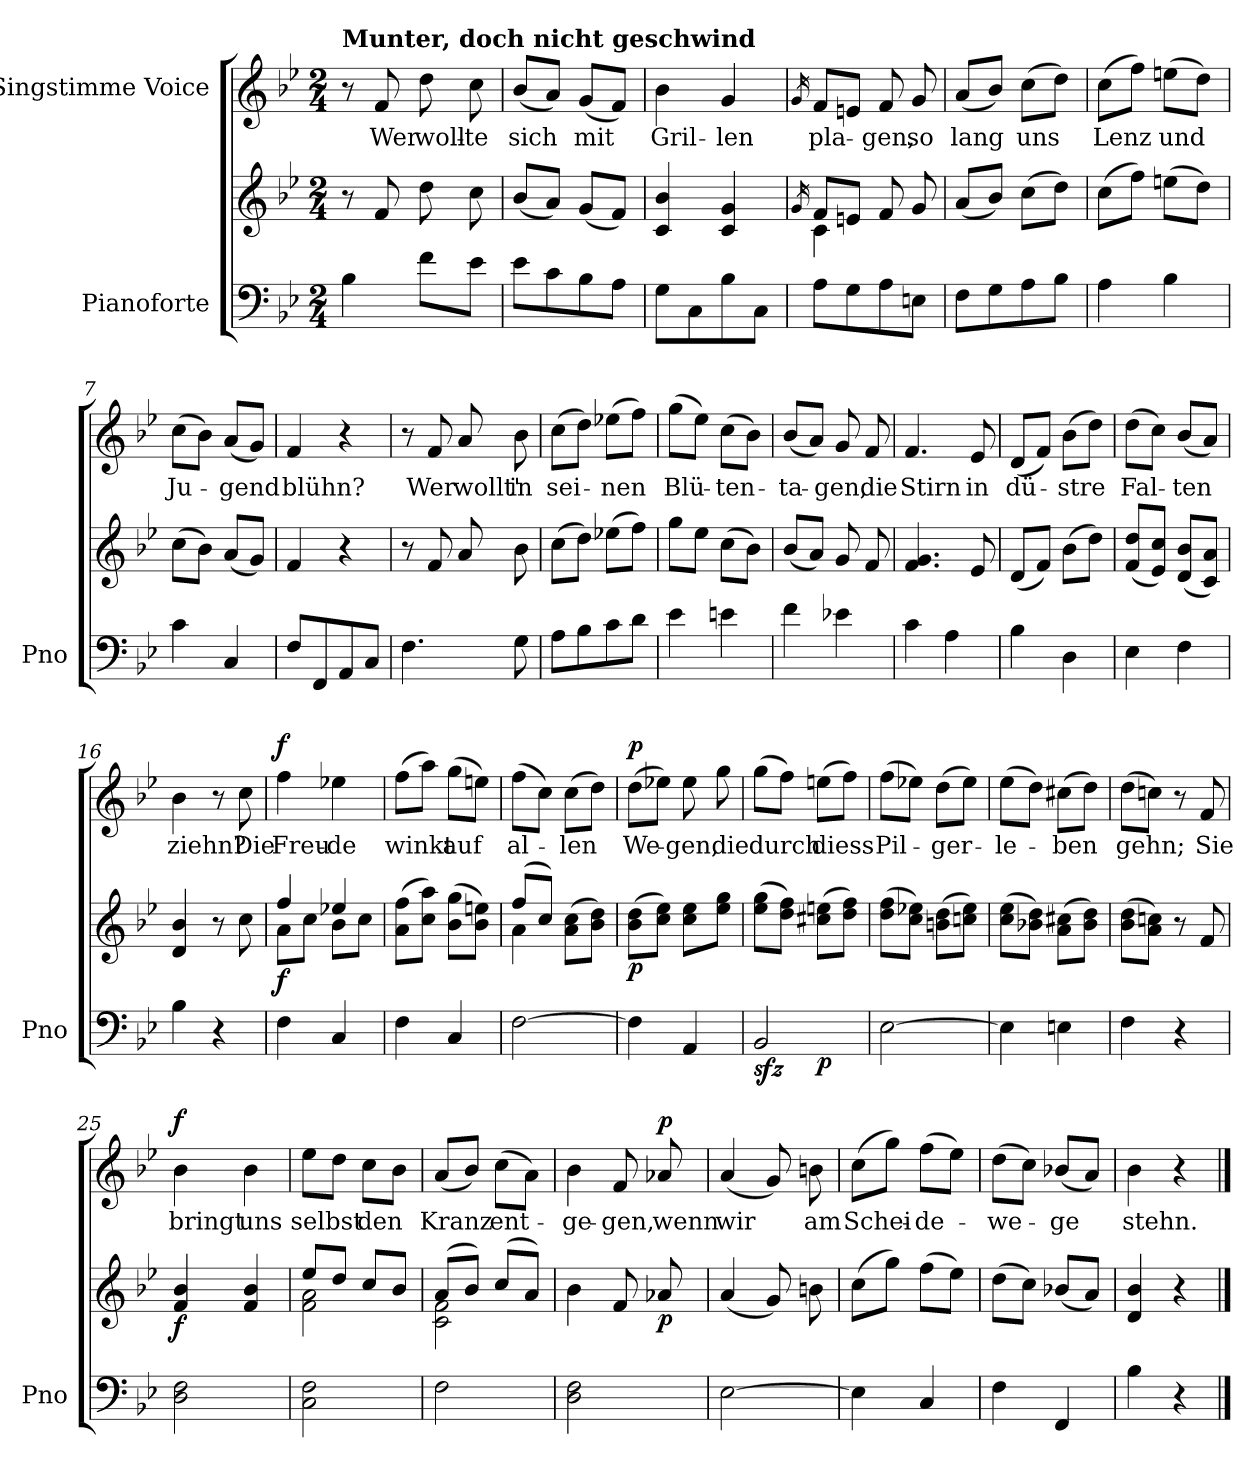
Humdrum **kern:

**kern	**kern	**dynam	**kern	**text	**dynam
*part2	*part2	*part2	*part1	*part1	*part1
*staff3	*staff2	*staff2/3	*staff1	*staff1	*staff1
*I"Pianoforte	*	*	*I"Singstimme Voice	*	*
*I'Pno	*	*	*	*	*
*clefF4	*clefG2	*	*clefG2	*	*
*k[b-e-]	*k[b-e-]	*	*k[b-e-]	*	*
*M2/4	*M2/4	*	*M2/4	*	*
=1	=1	=1	=1	=1	=1
!	!	!	!LO:TX:a:B:t=Munter, doch nicht geschwind	!	!
4B-\	8r	.	8r	.	.
!	!	!	!	!LO:LY:b	!
.	8f/	.	8f/	Wer	.
!	!	!	!	!LO:LY:b	!
8f\L	8dd\	.	8dd\	woll-	.
!	!	!	!	!LO:LY:b	!
8e-\J	8cc\	.	8cc\	-te	.
=2	=2	=2	=2	=2	=2
!	!	!	!	!LO:LY:b	!
8e-\L	(8b-/L	.	(8b-/L	sich	.
8c\	8a/J)	.	8a/J)	.	.
!	!	!	!	!LO:LY:b	!
8B-\	(8g/L	.	(8g/L	mit	.
8A\J	8f/J)	.	8f/J)	.	.
=3	=3	=3	=3	=3	=3
!	!	!	!	!LO:LY:b	!
8G\L	4c/ 4b-/	.	4b-\	Gril-	.
8C\	.	.	.	.	.
!	!	!	!	!LO:LY:b	!
8B-\	4c/ 4g/	.	4g/	-len	.
8C\J	.	.	.	.	.
=4	=4	=4	=4	=4	=4
.	16qg/	.	16qg/	.	.
*	*^	*	*	*	*
!	!	!	!	!	!LO:LY:b	!
8A\L	8f/L	4c\	.	8f/L	pla-	.
8G\	8en/J	.	.	8en/J	.	.
!	!	!	!	!	!LO:LY:b	!
8A\	8f/	4ryy	.	8f/	-gen,	.
!	!	!	!	!	!LO:LY:b	!
8En\J	8g/	.	.	8g/	so	.
*	*v	*v	*	*	*	*
=5	=5	=5	=5	=5	=5
!	!	!	!	!LO:LY:b	!
8F\L	(8a/L	.	(8a/L	lang	.
8G\	8b-/J)	.	8b-/J)	.	.
!	!	!	!	!LO:LY:b	!
8A\	(8cc\L	.	(8cc\L	uns	.
8B-\J	8dd\J)	.	8dd\J)	.	.
=6	=6	=6	=6	=6	=6
!	!	!	!	!LO:LY:b	!
4A\	(8cc\L	.	(8cc\L	Lenz	.
.	8ff\J)	.	8ff\J)	.	.
!	!	!	!	!LO:LY:b	!
4B-\	(8een\L	.	(8een\L	und	.
.	8dd\J)	.	8dd\J)	.	.
=7	=7	=7	=7	=7	=7
!	!	!	!	!LO:LY:b	!
4c\	(8cc\L	.	(8cc\L	Ju-	.
.	8b-\J)	.	8b-\J)	.	.
!	!	!	!	!LO:LY:b	!
4C/	(8a/L	.	(8a/L	-gend	.
.	8g/J)	.	8g/J)	.	.
!!LO:LB:g=z
=8	=8	=8	=8	=8	=8
!	!	!	!	!LO:LY:b	!
8F/L	4f/	.	4f/	blühn?	.
8FF/	.	.	.	.	.
8AA/	4r	.	4r	.	.
8C/J	.	.	.	.	.
=9	=9	=9	=9	=9	=9
4.F\	8r	.	8r	.	.
!	!	!	!	!LO:LY:b	!
.	8f/	.	8f/	Wer	.
!	!	!	!	!LO:LY:b	!
.	8a/	.	8a/	wollt'	.
!	!	!	!	!LO:LY:b	!
8G\	8b-\	.	8b-\	in	.
!!LO:LB:g=z
=10	=10	=10	=10	=10	=10
!	!	!	!	!LO:LY:b	!
8A\L	(8cc\L	.	(8cc\L	sei-	.
8B-\	8dd\J)	.	8dd\J)	.	.
!	!	!	!	!LO:LY:b	!
8c\	(8ee-X\L	.	(8ee-X\L	-nen	.
8d\J	8ff\J)	.	8ff\J)	.	.
=11	=11	=11	=11	=11	=11
!	!	!	!	!LO:LY:b	!
4e-\	8gg\L	.	(>8gg\L	Blü-	.
.	8ee-\J	.	8ee-\J)	.	.
!	!	!	!	!LO:LY:b	!
4en\	(8cc\L	.	(8cc\L	-ten-	.
.	8b-\J)	.	8b-\J)	.	.
=12	=12	=12	=12	=12	=12
!	!	!	!	!LO:LY:b	!
4f\	(8b-/L	.	(8b-/L	-ta-	.
.	8a/J)	.	8a/J)	.	.
!	!	!	!	!LO:LY:b	!
4e-X\	8g/	.	8g/	-gen,	.
!	!	!	!	!LO:LY:b	!
.	8f/	.	8f/	die	.
=13	=13	=13	=13	=13	=13
!	!	!	!	!LO:LY:b	!
4c\	4.f/ 4.g/	.	4.f/	Stirn	.
4A\	.	.	.	.	.
!	!	!	!	!LO:LY:b	!
.	8e-/	.	8e-/	in	.
=14	=14	=14	=14	=14	=14
!	!	!	!	!LO:LY:b	!
4B-\	(8d/L	.	(8d/L	dü-	.
.	8f/J)	.	8f/J)	.	.
!	!	!	!	!LO:LY:b	!
4D\	(8b-\L	.	(8b-\L	-stre	.
.	8dd\J)	.	8dd\J)	.	.
=15	=15	=15	=15	=15	=15
!	!	!	!	!LO:LY:b	!
4E-\	(8f/ 8dd/L	.	(8dd\L	Fal-	.
.	8e-/ 8cc/J)	.	8cc\J)	.	.
!	!	!	!	!LO:LY:b	!
4F\	(8d/ 8b-/L	.	(8b-/L	-ten	.
.	8c/ 8a/J)	.	8a/J)	.	.
=16	=16	=16	=16	=16	=16
!	!	!	!	!LO:LY:b	!
4B-\	4d/ 4b-/	.	4b-\	ziehn?	.
4r	8r	.	8r	.	.
!	!	!	!	!LO:LY:b	!
.	8cc\	.	8cc\	Die	.
=17	=17	=17	=17	=17	=17
*	*^	*	*	*	*
!	!	!	!LO:DY:b	!	!LO:LY:b	!LO:DY:a
4F\	4ff/	8a\L	f	4ff\	Freu-	f
.	.	8cc\J	.	.	.	.
!	!	!	!	!	!LO:LY:b	!
4C/	4ee-X/	8b-\L	.	4ee-X\	-de	.
.	.	8cc\J	.	.	.	.
!!LO:LB:g=z
=18	=18	=18	=18	=18	=18	=18
!	!	!	!	!	!LO:LY:b	!
*	*v	*v	*	*	*	*
4F\	(8a\ 8ff\L	.	(8ff\L	winkt	.
.	8cc\ 8aa\J)	.	8aa\J)	.	.
!	!	!	!	!LO:LY:b	!
4C/	(8b-\ 8gg\L	.	(8gg\L	auf	.
.	8b-\ 8een\J)	.	8een\J)	.	.
=19	=19	=19	=19	=19	=19
*	*^	*	*	*	*
!	!	!	!	!	!LO:LY:b	!
[2F\	(8ff/L	4a\	.	(8ff\L	al-	.
.	8cc/J)	.	.	8cc\J)	.	.
!	!	!	!	!	!LO:LY:b	!
.	(>8a\ 8cc\L	4ryy	.	(8cc\L	-len	.
.	8b-\ 8dd\J)	.	.	8dd\J)	.	.
*	*v	*v	*	*	*	*
=20	=20	=20	=20	=20	=20
!	!	!LO:DY:b	!	!LO:LY:b	!LO:DY:a
4F\]	(8b-\ 8dd\L	p	(8dd\L	We-	p
.	8cc\ 8ee-\J)	.	8ee-X\J)	.	.
!	!	!	!	!LO:LY:b	!
4AA/	8cc\ 8ee-\L	.	8ee-\	-gen,	.
!	!	!	!	!LO:LY:b	!
.	8ee-\ 8gg\J	.	8gg\	die	.
=21	=21	=21	=21	=21	=21
*^	*	*	*	*	*
!	!	!	!LO:DY:b=2	!	!LO:LY:b	!
2BB-/	4ryy	(8ee-\ 8gg\L	sfz	(8gg\L	durch	.
.	.	8dd\ 8ff\J)	.	8ff\J)	.	.
!	!	!	!LO:DY:b=2	!	!LO:LY:b	!
.	4ryy	(8cc#X\ 8een\L	p	(8een\L	diess	.
.	.	8dd\ 8ff\J)	.	8ff\J)	.	.
*v	*v	*	*	*	*	*
=22	=22	=22	=22	=22	=22
!	!	!	!	!LO:LY:b	!
[2E-\	(8dd\ 8ff\L	.	(8ff\L	Pil-	.
.	8cc\ 8ee-X\J)	.	8ee-X\J)	.	.
!	!	!	!	!LO:LY:b	!
.	(8bn\ 8dd\L	.	(8dd\L	-ger-	.
.	8ccn\ 8ee-\J)	.	8ee-\J)	.	.
=23	=23	=23	=23	=23	=23
!	!	!	!	!LO:LY:b	!
4E-\]	(8cc\ 8ee-\L	.	(8ee-\L	-le-	.
.	8b-X\ 8dd\J)	.	8dd\J)	.	.
!	!	!	!	!LO:LY:b	!
4En\	(8a\ 8cc#X\L	.	(8cc#X\L	-ben	.
.	8b-\ 8dd\J)	.	8dd\J)	.	.
=24	=24	=24	=24	=24	=24
!	!	!	!	!LO:LY:b	!
4F\	(8b-\ 8dd\L	.	(8dd\L	gehn;	.
.	8a\ 8ccn\J)	.	8ccn\J)	.	.
4r	8r	.	8r	.	.
!	!	!	!	!LO:LY:b	!
.	8f/	.	8f/	Sie	.
!!LO:PB:g=z
=25	=25	=25	=25	=25	=25
!	!	!LO:DY:b	!	!LO:LY:b	!LO:DY:a
2D\ 2F\	4f/ 4b-/	f	4b-\	bringt	f
!	!	!	!	!LO:LY:b	!
.	4f/ 4b-/	.	4b-\	uns	.
=26	=26	=26	=26	=26	=26
*	*^	*	*	*	*
!	!	!	!	!	!LO:LY:b	!
2C\ 2F\	8ee-/L	2f\ 2a\	.	8ee-\L	selbst	.
.	8dd/J	.	.	8dd\J	.	.
!	!	!	!	!	!LO:LY:b	!
.	8cc/L	.	.	8cc\L	den	.
.	8b-/J	.	.	8b-\J	.	.
=27	=27	=27	=27	=27	=27	=27
!	!	!	!	!	!LO:LY:b	!
2F\	(8a/L	2c\ 2f\	.	(8a/L	Kranz	.
.	8b-/J)	.	.	8b-/J)	.	.
!	!	!	!	!	!LO:LY:b	!
.	(8cc/L	.	.	(8cc\L	ent-	.
.	8a/J)	.	.	8a\J)	.	.
*	*v	*v	*	*	*	*
=28	=28	=28	=28	=28	=28
!	!	!	!	!LO:LY:b	!
2D\ 2F\	4b-\	.	4b-\	-ge-	.
!	!	!	!	!LO:LY:b	!
.	8f/	.	8f/	-gen,	.
!	!	!LO:DY:b	!	!LO:LY:b	!LO:DY:a
.	8a-X/	p	8a-X/	wenn	p
=29	=29	=29	=29	=29	=29
!	!	!	!	!LO:LY:b	!
[2E-\	(4a/	.	(4a/	wir	.
.	8g/)	.	8g/)	.	.
!	!	!	!	!LO:LY:b	!
.	8bn\	.	8bn\	am	.
=30	=30	=30	=30	=30	=30
!	!	!	!	!LO:LY:b	!
4E-\]	(8cc\L	.	(8cc\L	Schei-	.
.	8gg\J)	.	8gg\J)	.	.
!	!	!	!	!LO:LY:b	!
4C/	(8ff\L	.	(8ff\L	-de-	.
.	8ee-\J)	.	8ee-\J)	.	.
=31	=31	=31	=31	=31	=31
!	!	!	!	!LO:LY:b	!
4F\	(8dd\L	.	(8dd\L	-we-	.
.	8cc\J)	.	8cc\J)	.	.
!	!	!	!	!LO:LY:b	!
4FF/	(8b-X/L	.	(8b-X/L	-ge	.
.	8a/J)	.	8a/J)	.	.
=32	=32	=32	=32	=32	=32
!	!	!	!	!LO:LY:b	!
4B-\	4d/ 4b-/	.	4b-\	stehn.	.
4r	4r	.	4r	.	.
==	==	==	==	==	==
*-	*-	*-	*-	*-	*-
